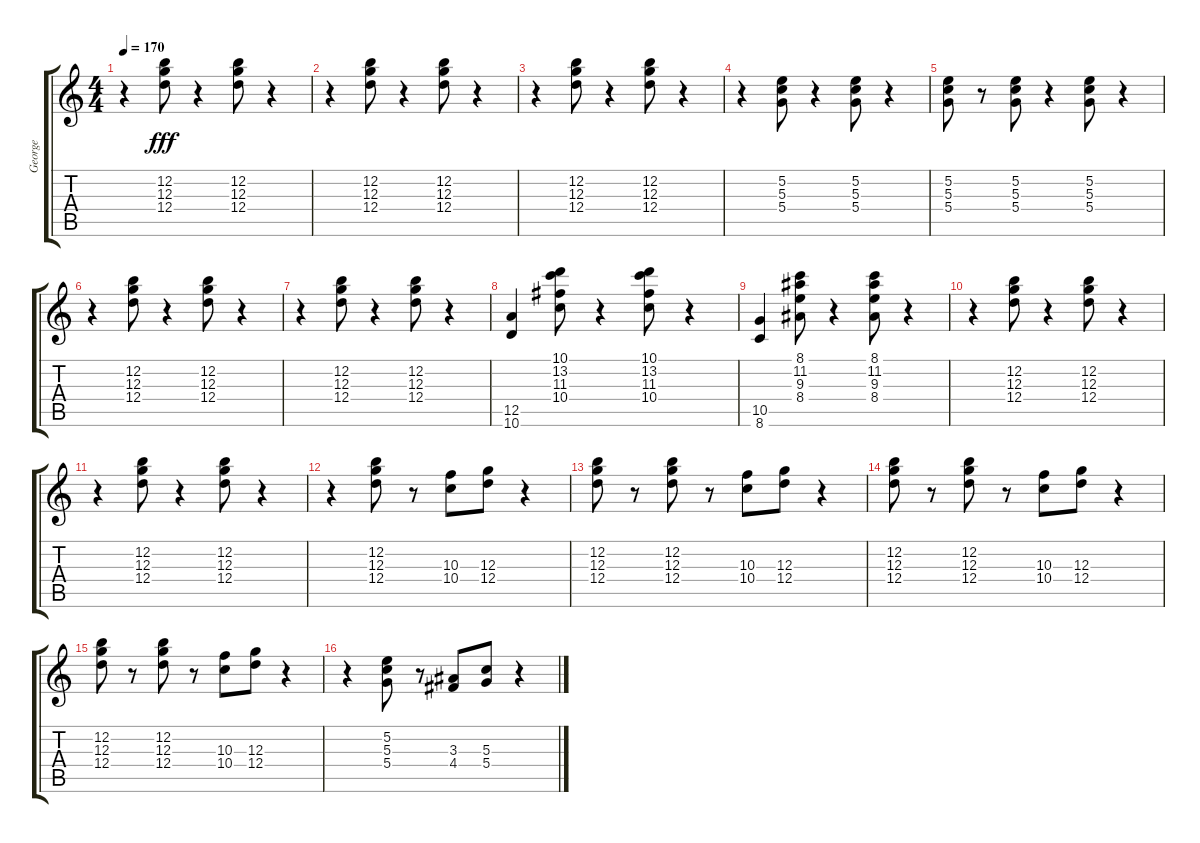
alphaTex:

\track ("George" "George") {instrument electricguitarclean}
\staff {score tabs}
\tuning (E4 B3 G3 D3 A2 E2) {hide}
\ts (4 4)
\tempo 170
\clef g2
\ks c
r.4{dy fff} (12.2 12.3 12.4).8{volume 12} r.4 (12.2 12.3 12.4).8 r.4 |
r.4 (12.2 12.3 12.4).8{volume 12} r.4 (12.2 12.3 12.4).8 r.4 |
r.4 (12.2 12.3 12.4).8{volume 12} r.4 (12.2 12.3 12.4).8 r.4 |
r.4 (5.2 5.3 5.4).8 r.4 (5.2 5.3 5.4).8 r.4 |
(5.2 5.3 5.4).8 r.8 (5.2 5.3 5.4).8 r.4 (5.2 5.3 5.4).8 r.4 |
r.4 (12.2 12.3 12.4).8{volume 12} r.4 (12.2 12.3 12.4).8 r.4 |
r.4 (12.2 12.3 12.4).8{volume 12} r.4 (12.2 12.3 12.4).8 r.4 |
(12.5 10.6).4 (10.1 13.2 11.3 10.4).8 r.4 (10.1 13.2 11.3 10.4).8 r.4 |
(10.5 8.6).4 (8.1 11.2 9.3 8.4).8 r.4 (8.1 11.2 9.3 8.4).8 r.4 |
r.4 (12.2 12.3 12.4).8{volume 12} r.4 (12.2 12.3 12.4).8 r.4 |
r.4 (12.2 12.3 12.4).8{volume 12} r.4 (12.2 12.3 12.4).8 r.4 |
r.4 (12.2 12.3 12.4).8 r.8 (10.3 10.4).8 (12.3 12.4).8 r.4 |
(12.2 12.3 12.4).8 r.8 (12.2 12.3 12.4).8 r.8 (10.3 10.4).8 (12.3 12.4).8 r.4 |
(12.2 12.3 12.4).8 r.8 (12.2 12.3 12.4).8 r.8 (10.3 10.4).8 (12.3 12.4).8 r.4 |
(12.2 12.3 12.4).8 r.8 (12.2 12.3 12.4).8 r.8 (10.3 10.4).8 (12.3 12.4).8 r.4 |
r.4 (5.2 5.3 5.4).8 r.8 (3.3 4.4).8 (5.3 5.4).8 r.4
